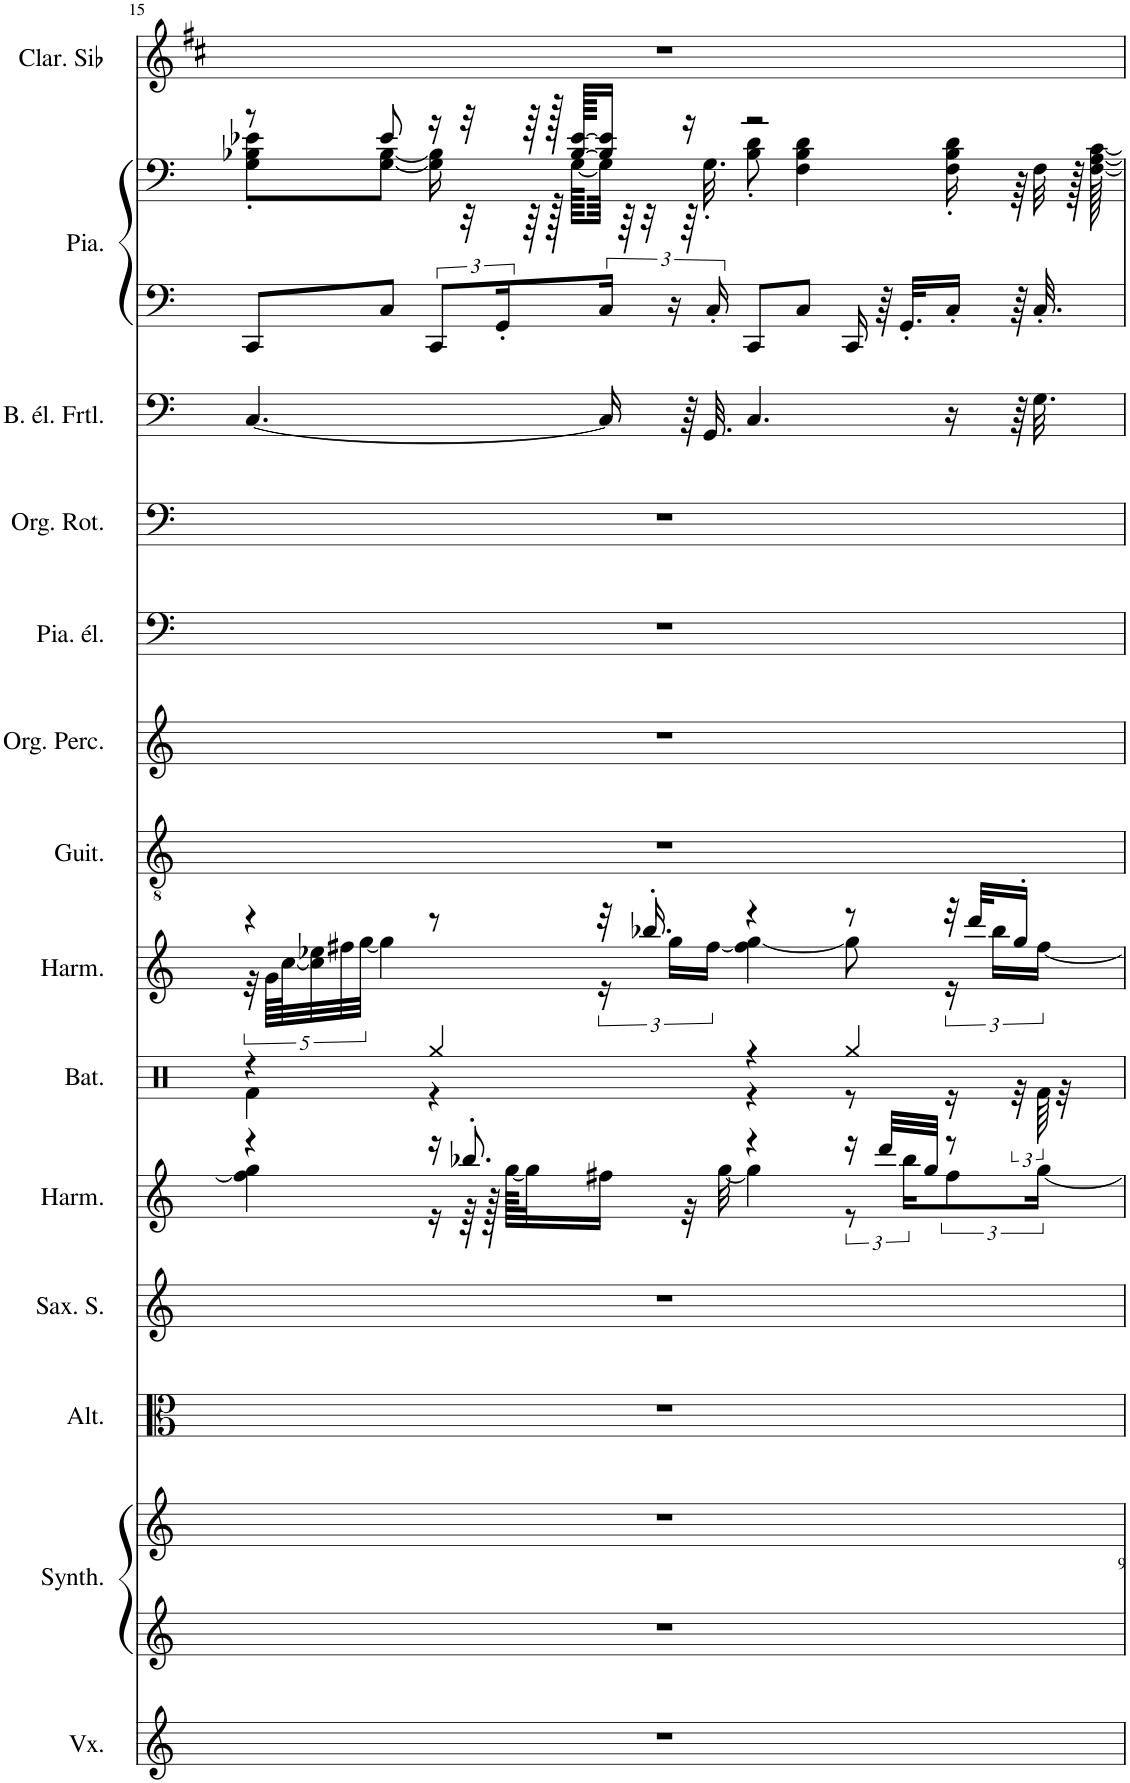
**kern	**kern	**kern	**kern	**kern	**kern	**kern	**kern	**kern	**kern	**kern	**kern	**kern	**kern	**kern	**kern
*part14	*part13	*part13	*part12	*part11	*part10	*part9	*part8	*part7	*part6	*part5	*part4	*part3	*part2	*part2	*part1
*staff16	*staff15	*staff14	*staff13	*staff12	*staff11	*staff10	*staff9	*staff8	*staff7	*staff6	*staff5	*staff4	*staff3	*staff2	*staff1
*I"Voix	*I"Synthétiseur d'instruments à cordes	*	*I"Altos	*I"Saxophone Soprano	*I"Harmonica	*I"Batterie	*I"Harmonica	*I"Guitare classique	*I"Orgue percussif	*I"Piano électrique	*I"Orgue rotatif	*I"Basse électrique fretless	*I"Piano	*	*I"Clarinette en Sib
*I'Vx.	*I'Synth.	*	*I'Alt.	*I'Sax. S.	*I'Harm.	*I'Bat.	*I'Harm.	*I'Guit.	*I'Org. Perc.	*I'Pia. él.	*I'Org. Rot.	*I'B. él. Frtl.	*I'Pia.	*	*I'Clar. Sib
!!LO:PB:g=z
*clefG2	*clefG2	*clefG2	*clefC3	*clefG2	*clefG2	*clefX	*clefG2	*clefGv2	*clefG2	*clefF4	*clefF4	*clefF4	*clefF4	*clefF4	*clefG2
*	*	*	*	*Trd1c2	*	*	*	*	*	*	*	*Trd7c12	*	*	*Trd1c2
*k[]	*k[]	*k[]	*k[]	*k[]	*k[]	*k[]	*k[]	*k[]	*k[]	*k[]	*k[]	*k[]	*k[]	*k[]	*k[f#c#]
*M4/4	*M4/4	*M4/4	*M4/4	*M4/4	*M4/4	*M4/4	*M4/4	*M4/4	*M4/4	*M4/4	*M4/4	*M4/4	*M4/4	*M4/4	*M4/4
=15	=15	=15	=15	=15	=15	=15	=15	=15	=15	=15	=15	=15	=15	=15	=15
*	*	*	*	*	*^	*^	*^	*	*	*	*	*	*	*^	*
1r	1r	1r	1r	1r	4r	4ff#\] 4gg\	4r	4Rf\	4r	40r	1r	1r	1r	1r	[4.C/	8CC/L	8r	8G\' 8B-X\' 8e-X\'L	1r
.	.	.	.	.	.	.	.	.	.	80g\LLLL	.	.	.	.	.	.	.	.	.
.	.	.	.	.	.	.	.	.	.	[80cc\J	.	.	.	.	.	.	.	.	.
.	.	.	.	.	.	.	.	.	.	40cc\] 40ee-X\	.	.	.	.	.	.	.	.	.
.	.	.	.	.	.	.	.	.	.	40ff#X\	.	.	.	.	.	.	.	.	.
.	.	.	.	.	.	.	.	.	.	[40gg\JJJ	.	.	.	.	.	.	.	.	.
.	.	.	.	.	.	.	.	.	.	4gg\]	.	.	.	.	.	8C/J	8e-/	[8G\ [8B-\J	.
.	.	.	.	.	16r	16r	4Rgg/	4r	8r	.	.	.	.	.	.	12CC/L	16r	16G\] 16B-\]	.
.	.	.	.	.	8.bb-X'/	64r	.	.	.	.	.	.	.	.	.	.	32r	32r	.
.	.	.	.	.	.	128r	.	.	.	.	.	.	.	.	.	.	.	.	.
.	.	.	.	.	.	.	.	.	.	.	.	.	.	.	.	24GG'/L	.	.	.
.	.	.	.	.	.	[128gg\KKLLL	.	.	.	.	.	.	.	.	.	.	.	.	.
.	.	.	.	.	.	32gg\J]	.	.	.	.	.	.	.	.	.	.	64r	64r	.
.	.	.	.	.	.	.	.	.	.	.	.	.	.	.	.	.	128r	128r	.
.	.	.	.	.	.	.	.	.	.	.	.	.	.	.	.	.	[128B-/ [128e-/KKKLL	[128G\KLLLL	.
.	.	.	.	.	.	16ff#X\JJ	.	.	32r	24r	.	.	.	.	16C/]	24C/JJ	16B-/] 16e-/]JJ	64G\JJJJ]	.
.	.	.	.	.	.	.	.	.	.	.	.	.	.	.	.	.	.	64r	.
.	.	.	.	.	.	.	.	.	16.bb-X'/	.	.	.	.	.	.	.	.	32r	.
.	.	.	.	.	.	.	.	.	.	24gg\LL	.	.	.	.	.	24r	.	.	.
.	.	.	.	.	.	32r	.	.	.	.	.	.	.	.	64r	.	16r	64r	.
.	.	.	.	.	.	.	.	.	.	.	.	.	.	.	32.GG/	.	.	32.G'\	.
.	.	.	.	.	.	.	.	.	.	[24ff#\JJ	.	.	.	.	.	24C'/	.	.	.
.	.	.	.	.	.	[32gg\	.	.	.	.	.	.	.	.	.	.	.	.	.
.	.	.	.	.	4r	4gg\]	4r	4r	4r	4ff#\] [4gg\	.	.	.	.	4.C/	8CC/L	2r	8B-\' 8d\'	.
.	.	.	.	.	.	.	.	.	.	.	.	.	.	.	.	8C/J	.	4F\ 4B-\ 4d\	.
.	.	.	.	.	16r	12r	4Rgg/	8r	8r	8gg\]	.	.	.	.	.	16CC/	.	.	.
.	.	.	.	.	32ddd/LLL	.	.	.	.	.	.	.	.	.	.	64r	.	.	.
.	.	.	.	.	.	.	.	.	.	.	.	.	.	.	.	32.GG'/KLL	.	.	.
.	.	.	.	.	.	24bb-\KL	.	.	.	.	.	.	.	.	.	.	.	.	.
.	.	.	.	.	32gg/JJJ	.	.	.	.	.	.	.	.	.	.	.	.	.	.
.	.	.	.	.	8r	12ff#\	.	16r	32r	24r	.	.	.	.	16r	16C'/JJ	.	16F\' 16B-\' 16d\'	.
.	.	.	.	.	.	.	.	.	32ddd/KLL	.	.	.	.	.	.	.	.	.	.
.	.	.	.	.	.	.	.	.	.	24bb-\LL	.	.	.	.	.	.	.	.	.
.	.	.	.	.	.	.	.	48r	16gg'/JJ	.	.	.	.	.	64r	64r	.	64r	.
.	.	.	.	.	.	.	.	.	.	.	.	.	.	.	32.G\	32.C'/	.	32F\	.
.	.	.	.	.	.	[24gg\Jk	.	96Rf\	.	[24ff#\JJ	.	.	.	.	.	.	.	.	.
.	.	.	.	.	.	.	.	32r	.	.	.	.	.	.	.	.	.	.	.
.	.	.	.	.	.	.	.	.	.	.	.	.	.	.	.	.	.	128r	.
.	.	.	.	.	.	.	.	.	.	.	.	.	.	.	.	.	.	[128F\ [128A\ [128c\	.
*	*	*	*	*	*v	*v	*	*	*v	*v	*	*	*	*	*	*	*v	*v	*
*	*	*	*	*	*	*v	*v	*	*	*	*	*	*	*	*	*
=	=	=	=	=	=	=	=	=	=	=	=	=	=	=	=
*-	*-	*-	*-	*-	*-	*-	*-	*-	*-	*-	*-	*-	*-	*-	*-
